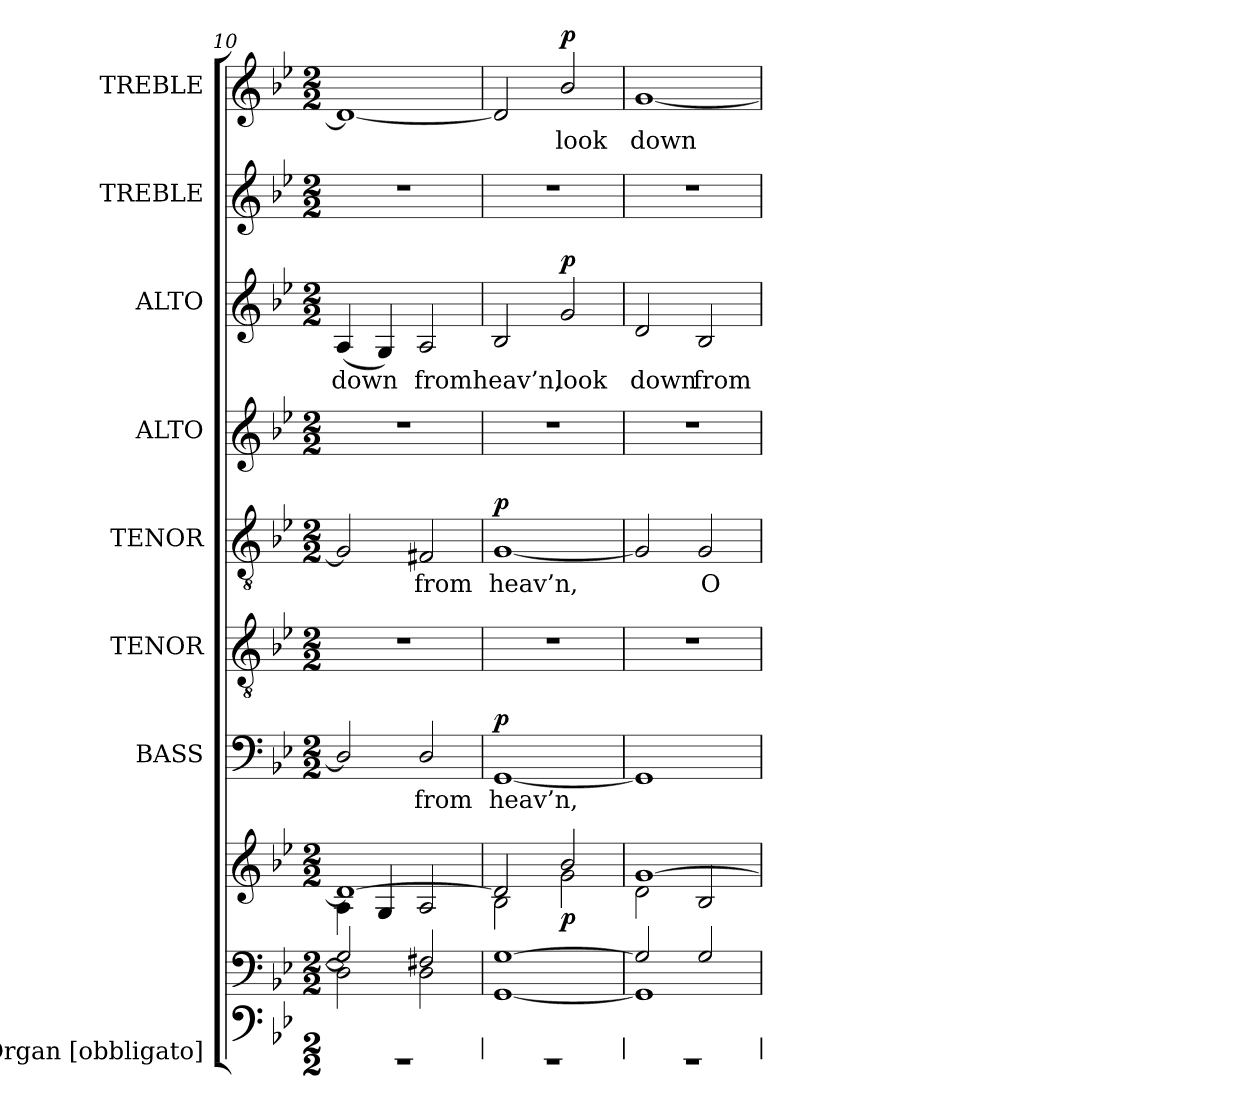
**kern	**kern	**kern	**dynam	**kern	**text	**dynam	**kern	**kern	**text	**dynam	**kern	**kern	**text	**dynam	**kern	**kern	**text	**dynam
*part8	*part8	*part8	*part8	*part7	*part7	*part7	*part6	*part5	*part5	*part5	*part4	*part3	*part3	*part3	*part2	*part1	*part1	*part1
*staff10	*staff9	*staff8	*staff8/9/10	*staff7	*staff7	*staff7	*staff6	*staff5	*staff5	*staff5	*staff4	*staff3	*staff3	*staff3	*staff2	*staff1	*staff1	*staff1
*I"Organ [obbligato]	*	*	*	*I"BASS	*	*	*I"TENOR	*I"TENOR	*	*	*I"ALTO	*I"ALTO	*	*	*I"TREBLE	*I"TREBLE	*	*
*stria0	*	*	*	*	*	*	*	*	*	*	*	*	*	*	*	*	*	*
*clefF4	*clefF4	*clefG2	*	*clefF4	*	*	*clefGv2	*clefGv2	*	*	*clefG2	*clefG2	*	*	*clefG2	*clefG2	*	*
*	*	*	*	*	*	*	*ITrd7c12	*ITrd7c12	*	*	*	*	*	*	*	*	*	*
*k[b-e-]	*k[b-e-]	*k[b-e-]	*	*k[b-e-]	*	*	*k[b-e-]	*k[b-e-]	*	*	*k[b-e-]	*k[b-e-]	*	*	*k[b-e-]	*k[b-e-]	*	*
*B-:	*B-:	*B-:	*	*B-:	*	*	*B-:	*B-:	*	*	*B-:	*B-:	*	*	*B-:	*B-:	*	*
*M2/2	*M2/2	*M2/2	*	*M2/2	*	*	*M2/2	*M2/2	*	*	*M2/2	*M2/2	*	*	*M2/2	*M2/2	*	*
=10	=10	=10	=10	=10	=10	=10	=10	=10	=10	=10	=10	=10	=10	=10	=10	=10	=10	=10
*	*^	*^	*	*	*	*	*	*	*	*	*	*	*	*	*	*	*	*
!	!	!	!	!	!	!	!	!	!	!	!	!	!	!	!LO:LY:b:color=#000000	!	!	!	!	!
1r	2Gi/]	2Di\]	1di_	4Ai\	.	2Di/]	.	.	1r	2GGi/]	.	.	1r	(4Ai/	down	.	1r	1di_	.	.
.	.	.	.	4Gi/	.	.	.	.	.	.	.	.	.	4Gi/)	.	.	.	.	.	.
!	!	!	!	!	!	!	!LO:LY:b:color=#000000	!	!	!	!	!	!	!	!	!	!	!	!	!
!	!	!	!	!	!	!	!	!	!	!	!LO:LY:b:color=#000000	!	!	!	!	!	!	!	!	!
!	!	!	!	!	!	!	!	!	!	!	!	!	!	!	!LO:LY:b:color=#000000	!	!	!	!	!
.	2F#Xi/	2Di\	.	2Ai/	.	2Di/	from	.	.	2FF#Xi/	from	.	.	2Ai/	from	.	.	.	.	.
=11	=11	=11	=11	=11	=11	=11	=11	=11	=11	=11	=11	=11	=11	=11	=11	=11	=11	=11	=11	=11
!	!	!	!	!	!	!	!LO:LY:b:color=#000000	!	!	!	!	!	!	!	!	!	!	!	!	!
!	!	!	!	!	!	!	!	!	!	!	!LO:LY:b:color=#000000	!	!	!	!	!	!	!	!	!
!	!	!	!	!	!	!	!	!	!	!	!	!	!	!	!LO:LY:b:color=#000000	!	!	!	!	!
*	*	*^	*	*	*	*	*	*	*	*	*	*	*	*	*	*	*	*	*	*
1r	[1Gi	[1GGi	2ryy	2di/]	2B-i\	.	[1GGi	heav’n,	p	1r	[1GGi	heav’n,	p	1r	2B-i/	heav’n,	.	1r	2di/]	.	.
!	!	!	!	!	!	!	!	!	!	!	!	!	!	!	!	!LO:LY:b:color=#000000	!	!	!	!	!
!	!	!	!	!	!	!	!	!	!	!	!	!	!	!	!	!	!	!	!	!LO:LY:b:color=#000000	!
.	.	.	2ryy	2b-i/	2gi\	p	.	.	.	.	.	.	.	.	2gi/	look	p	.	2b-i/	look	p
*	*	*v	*v	*	*	*	*	*	*	*	*	*	*	*	*	*	*	*	*	*	*
=12	=12	=12	=12	=12	=12	=12	=12	=12	=12	=12	=12	=12	=12	=12	=12	=12	=12	=12	=12	=12
*	*	*^	*	*	*	*	*	*	*	*	*	*	*	*	*	*	*	*	*	*
!	!	!	!	!	!	!	!	!	!	!	!	!	!	!	!	!LO:LY:b:color=#000000	!	!	!	!	!
*	*	*v	*v	*	*	*	*	*	*	*	*	*	*	*	*	*	*	*	*	*	*
*	*	*^	*	*	*	*	*	*	*	*	*	*	*	*	*	*	*	*	*	*
!	!	!	!	!	!	!	!	!	!	!	!	!	!	!	!	!	!	!	!	!LO:LY:b:color=#000000	!
*	*	*v	*v	*	*	*	*	*	*	*	*	*	*	*	*	*	*	*	*	*	*
1r	2Gi/]	1GGi]	[1gi	2di\	.	1GGi]	.	.	1r	2GGi/]	.	.	1r	2di/	down	.	1r	[1gi	down	.
!	!	!	!	!	!	!	!	!	!	!	!LO:LY:b:color=#000000	!	!	!	!	!	!	!	!	!
!	!	!	!	!	!	!	!	!	!	!	!	!	!	!	!LO:LY:b:color=#000000	!	!	!	!	!
.	2Gi/	.	.	2B-i/	.	.	.	.	.	2GGi/	O	.	.	2B-i/	from	.	.	.	.	.
*	*v	*v	*	*	*	*	*	*	*	*	*	*	*	*	*	*	*	*	*	*
*	*	*v	*v	*	*	*	*	*	*	*	*	*	*	*	*	*	*	*	*
=	=	=	=	=	=	=	=	=	=	=	=	=	=	=	=	=	=	=
*-	*-	*-	*-	*-	*-	*-	*-	*-	*-	*-	*-	*-	*-	*-	*-	*-	*-	*-
